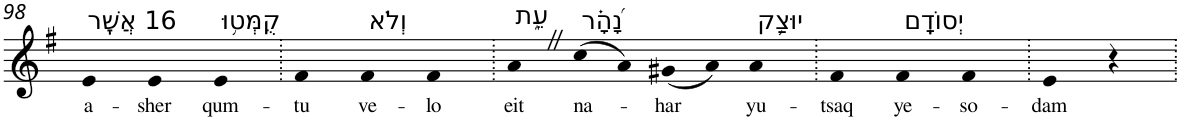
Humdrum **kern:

**kern	**text
*part1	*part1
*staff1	*staff1
*I"Piano	*
*I'Pno	*
!!LO:PB:g=z
*clefG2	*
*k[f#]	*
*G:	*
=98	=98
!LO:TX:a:t=16 אֲשֶֽׁר	!
!	!LO:LY:b
4e	a-
!	!LO:LY:b
4e	-sher
!LO:TX:a:t=קֻמְּט֥וּ	!
!	!LO:LY:b
4e	qum-
=99.	=99.
!	!LO:LY:b
4f#	-tu
!LO:TX:a:t=וְלֹא	!
!	!LO:LY:b
4f#	ve-
!	!LO:LY:b
4f#	-lo
=100.	=100.
!LO:TX:a:t=עֵ֑ת	!
!	!LO:LY:b
4aZ	eit
!LO:TX:a:t=נָ֝הָ֗ר	!
!	!LO:LY:b
(8cc	na-
8a)	.
!	!LO:LY:b
(8g#X	-har
8a)	.
!LO:TX:a:t=יוּצַ֥ק	!
!	!LO:LY:b
4a	yu-
=101.	=101.
!	!LO:LY:b
4f#	-tsaq
!LO:TX:a:t=יְסוֹדָֽם	!
!	!LO:LY:b
4f#	ye-
!	!LO:LY:b
4f#	-so-
=102.	=102.
!	!LO:LY:b
4e	-dam
4r	.
=.	=.
*-	*-
